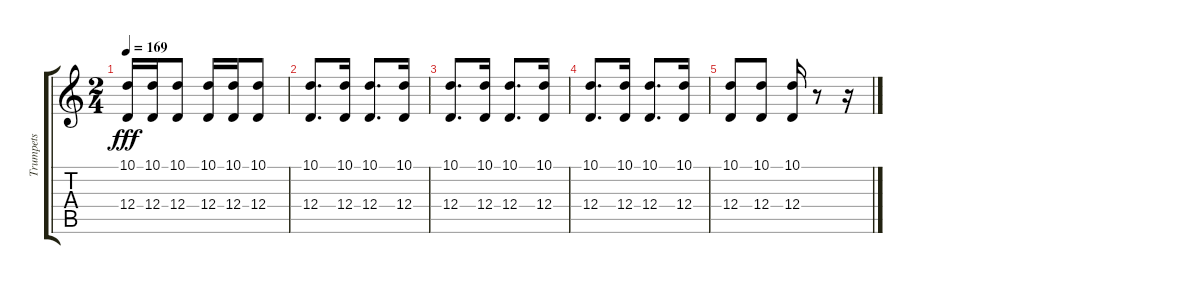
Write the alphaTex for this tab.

\track ("Trumpets" "Trumpets") {instrument brasssection}
\staff {score tabs}
\tuning (E4 B3 G3 D3 A2 E2) {hide}
\ts (2 4)
\tempo 169
\clef g2
\ks c
(10.1 12.4).16{dy fff} (10.1 12.4).16 (10.1 12.4).8 (10.1 12.4).16 (10.1 12.4).16 (10.1 12.4).8 |
(10.1 12.4).8{d} (10.1 12.4).16 (10.1 12.4).8{d} (10.1 12.4).16 |
(10.1 12.4).8{d} (10.1 12.4).16 (10.1 12.4).8{d} (10.1 12.4).16 |
(10.1 12.4).8{d} (10.1 12.4).16 (10.1 12.4).8{d} (10.1 12.4).16 |
(10.1 12.4).8 (10.1 12.4).8 (10.1 12.4).16 r.8 r.16
